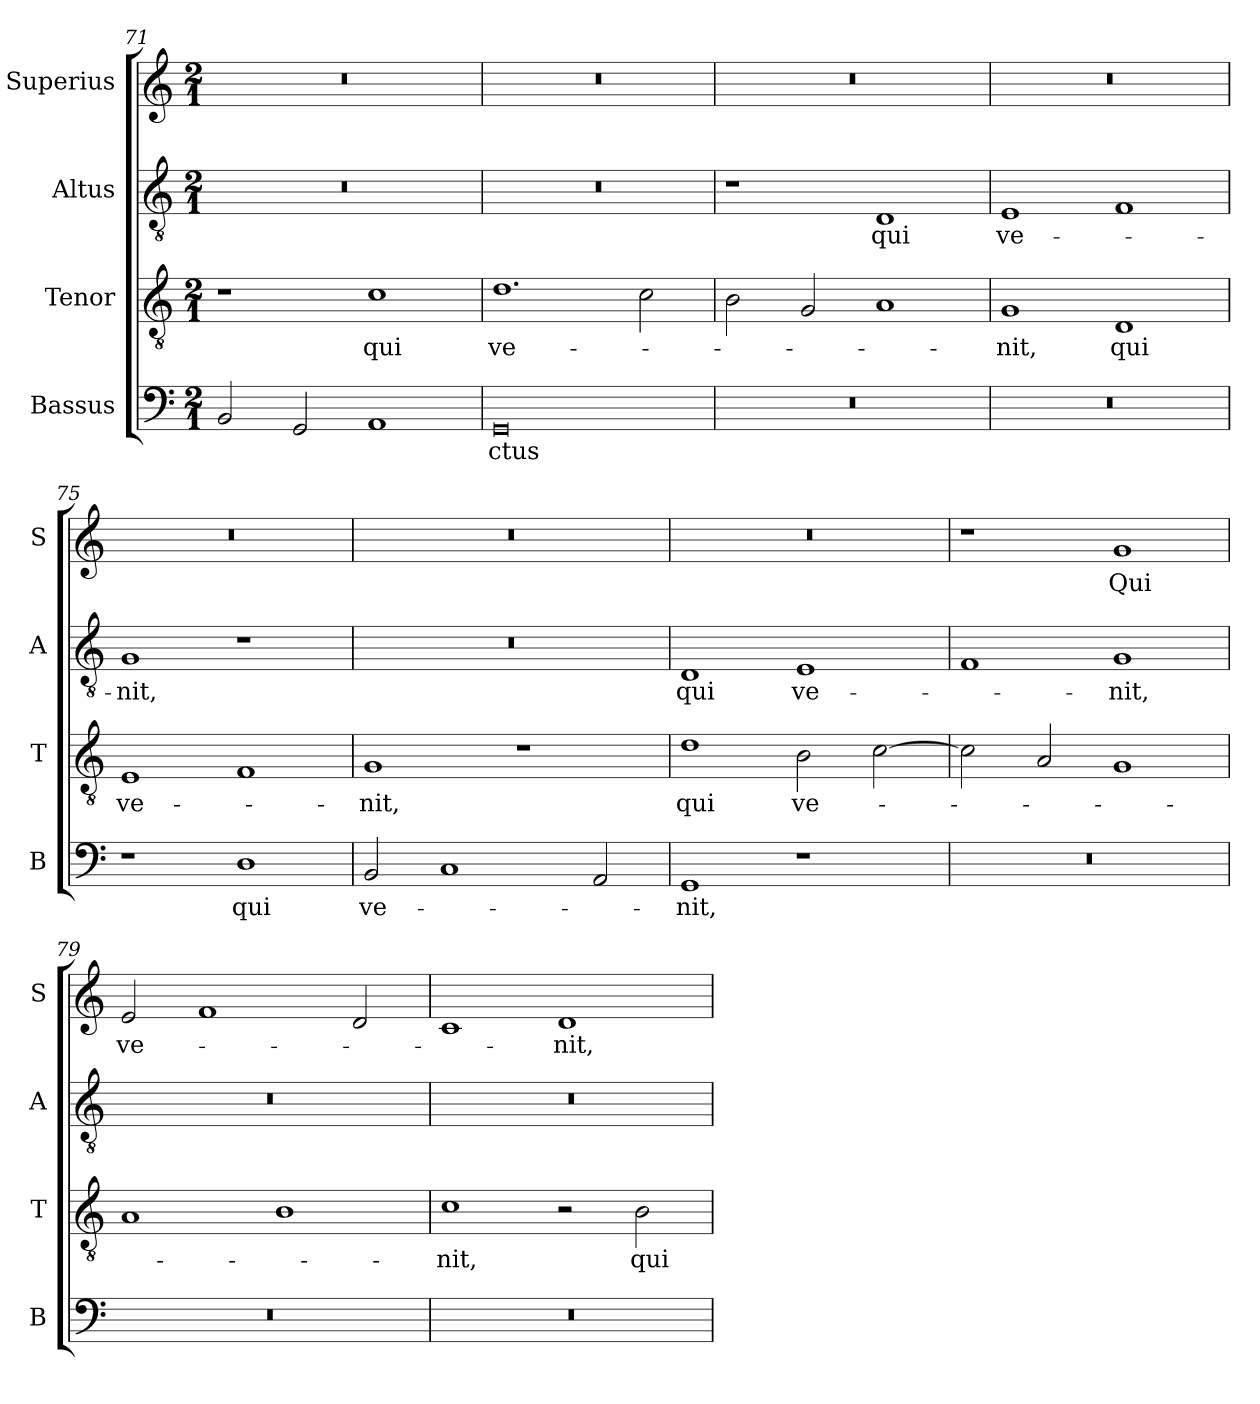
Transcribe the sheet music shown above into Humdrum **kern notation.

**kern	**text	**kern	**text	**kern	**text	**kern	**text
*part4	*part4	*part3	*part3	*part2	*part2	*part1	*part1
*staff4	*staff4	*staff3	*staff3	*staff2	*staff2	*staff1	*staff1
*I"Bassus	*	*I"Tenor	*	*I"Altus	*	*I"Superius	*
*I'B	*	*I'T	*	*I'A	*	*I'S	*
*clefF4	*	*clefGv2	*	*clefGv2	*	*clefG2	*
*k[]	*	*k[]	*	*k[]	*	*k[]	*
*M2/1	*	*M2/1	*	*M2/1	*	*M2/1	*
=71	=71	=71	=71	=71	=71	=71	=71
2BB	.	1r	.	0r	.	0r	.
2GG	.	.	.	.	.	.	.
1AA	.	1c	qui	.	.	.	.
=72	=72	=72	=72	=72	=72	=72	=72
0GG	-ctus	1.d	ve-	0r	.	0r	.
.	.	2c	.	.	.	.	.
=73	=73	=73	=73	=73	=73	=73	=73
0r	.	2B	.	1r	.	0r	.
.	.	2G	.	.	.	.	.
.	.	1A	.	1D	qui	.	.
=74	=74	=74	=74	=74	=74	=74	=74
!	!	!	!	!	!LO:LY:i	!	!
0r	.	1G	-nit,	1E	ve-	0r	.
!	!	!	!LO:LY:i	!	!	!	!
.	.	1D	qui	1F	.	.	.
=75	=75	=75	=75	=75	=75	=75	=75
!	!	!	!LO:LY:i	!	!LO:LY:i	!	!
1r	.	1E	ve-	1G	-nit,	0r	.
1D	qui	1F	.	1r	.	.	.
=76	=76	=76	=76	=76	=76	=76	=76
!	!	!	!LO:LY:i	!	!	!	!
2BB	ve-	1G	-nit,	0r	.	0r	.
1C	.	.	.	.	.	.	.
.	.	1r	.	.	.	.	.
2AA	.	.	.	.	.	.	.
=77	=77	=77	=77	=77	=77	=77	=77
!	!	!	!LO:LY:i	!	!LO:LY:i	!	!
1GG	-nit,	1d	qui	1D	qui	0r	.
!	!	!	!LO:LY:i	!	!	!	!
1r	.	2B	ve-	1E	ve-	.	.
.	.	[2c	.	.	.	.	.
=78	=78	=78	=78	=78	=78	=78	=78
0r	.	2c]	.	1F	.	1r	.
.	.	2A	.	.	.	.	.
.	.	1G	.	1G	-nit,	1g	Qui
=79	=79	=79	=79	=79	=79	=79	=79
!	!	!	!	!	!	!	!LO:LY:i
0r	.	1A	.	0r	.	2e	ve-
.	.	.	.	.	.	1f	.
.	.	1B	.	.	.	.	.
.	.	.	.	.	.	2d	.
=80	=80	=80	=80	=80	=80	=80	=80
!	!	!	!LO:LY:i	!	!	!	!
0r	.	1c	-nit,	0r	.	1c	.
!	!	!	!	!	!	!	!LO:LY:i
.	.	2r	.	.	.	1d	-nit,
!	!	!	!LO:LY:i	!	!	!	!
.	.	2B	qui	.	.	.	.
=	=	=	=	=	=	=	=
*-	*-	*-	*-	*-	*-	*-	*-
